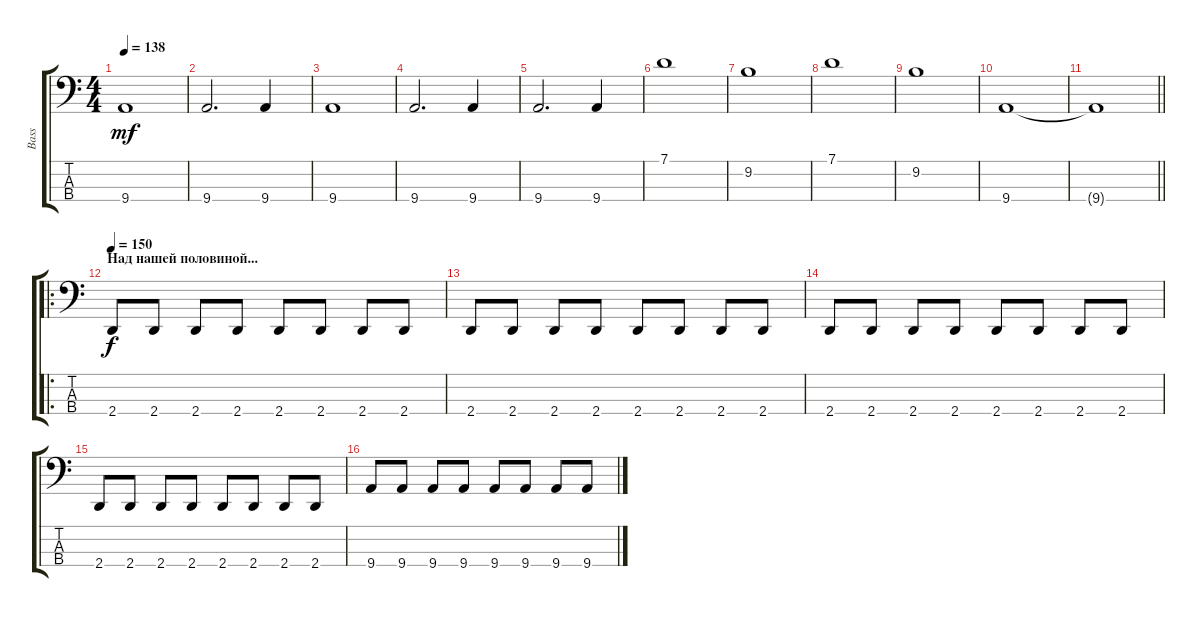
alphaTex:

\track ("Bass" "Bass") {instrument electricbassfinger}
\staff {score tabs}
\tuning (G2 D2 A1 C1) {hide}
\ts (4 4)
\tempo 138
\clef f4
\ks c
9.4{t}.1{dy mf} |
9.4.2{d} 9.4.4 |
9.4.1 |
9.4.2{d} 9.4.4 |
9.4.2{d} 9.4.4 |
7.1.1 |
9.2.1 |
7.1.1 |
9.2.1 |
9.4.1 |
\barLineRight lightlight
9.4{t}.1{volume 15} |
\ro
\section ("" "Над нашей половиной...")
\tempo 150
2.4.8{dy f} 2.4.8 2.4.8 2.4.8 2.4.8 2.4.8 2.4.8 2.4.8 |
2.4.8 2.4.8 2.4.8 2.4.8 2.4.8 2.4.8 2.4.8 2.4.8 |
2.4.8 2.4.8 2.4.8 2.4.8 2.4.8 2.4.8 2.4.8 2.4.8 |
2.4.8 2.4.8 2.4.8 2.4.8 2.4.8 2.4.8 2.4.8 2.4.8 |
9.4.8 9.4.8 9.4.8 9.4.8 9.4.8 9.4.8 9.4.8 9.4.8
